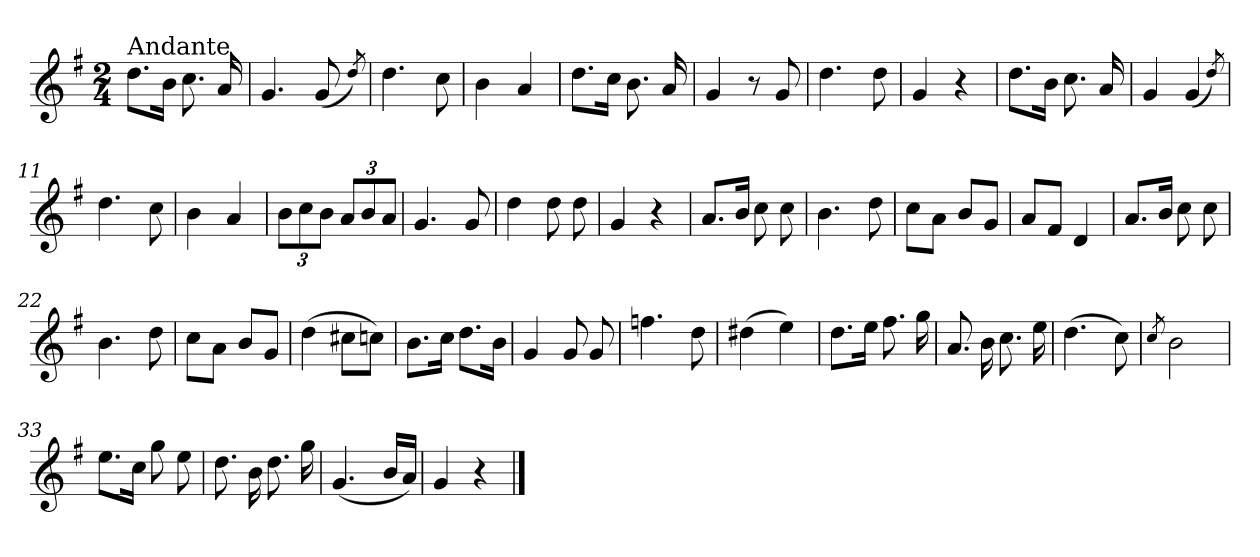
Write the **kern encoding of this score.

**kern
*part1
*staff1
*clefG2
*k[f#]
*e:
*M2/4
=1
!LO:TX:a:t=Andante
8.dd\L
16b\Jk
8.cc\
16a/
=2
4.g/
(<8g/
8qdd/)
=3
4.dd\
8cc\
=4
4b\
4a/
=5
8.dd\L
16cc\Jk
8.b\
16a/
=6
4g/
8r
8g/
=7
4.dd\
8dd\
=8
4g/
4r
!!LO:LB:g=z
=9
8.dd\L
16b\Jk
8.cc\
16a/
=10
4g/
(<4g/
8qdd/)
=11
4.dd\
8cc\
=12
4b\
4a/
=13
12b\L
12cc\
12b\J
12a/L
12b/
12a/J
=14
4.g/
8g/
=15
4dd\
8dd\
8dd\
=16
4g/
4r
=17
8.a/L
16b/Jk
8cc\
8cc\
!!LO:LB:g=z
=18
4.b\
8dd\
=19
8cc\L
8a\J
8b/L
8g/J
=20
8a/L
8f#/J
4d/
=21
8.a/L
16b/Jk
8cc\
8cc\
=22
4.b\
8dd\
=23
8cc\L
8a\J
8b/L
8g/J
=24
(>4dd\
8cc#X\L
8ccn\J)
=25
8.b\L
16cc\Jk
8.dd\L
16b\Jk
=26
4g/
8g/
8g/
!!LO:LB:g=z
=27
4.ffn\
8dd\
=28
(>4dd#X\
4ee\)
=29
8.dd\L
16ee\Jk
8.ff#\
16gg\
=30
8.a/
16b\
8.cc\
16ee\
=31
(>4.dd\
8cc\)
=32
8qcc/
2b\
=33
8.ee\L
16cc\Jk
8gg\
8ee\
=34
8.dd\
16b\
8.dd\
16gg\
=35
(<4.g/
16b/LL
16a/JJ)
!!LO:LB:g=z
=36
4g/
4r
==
*-
